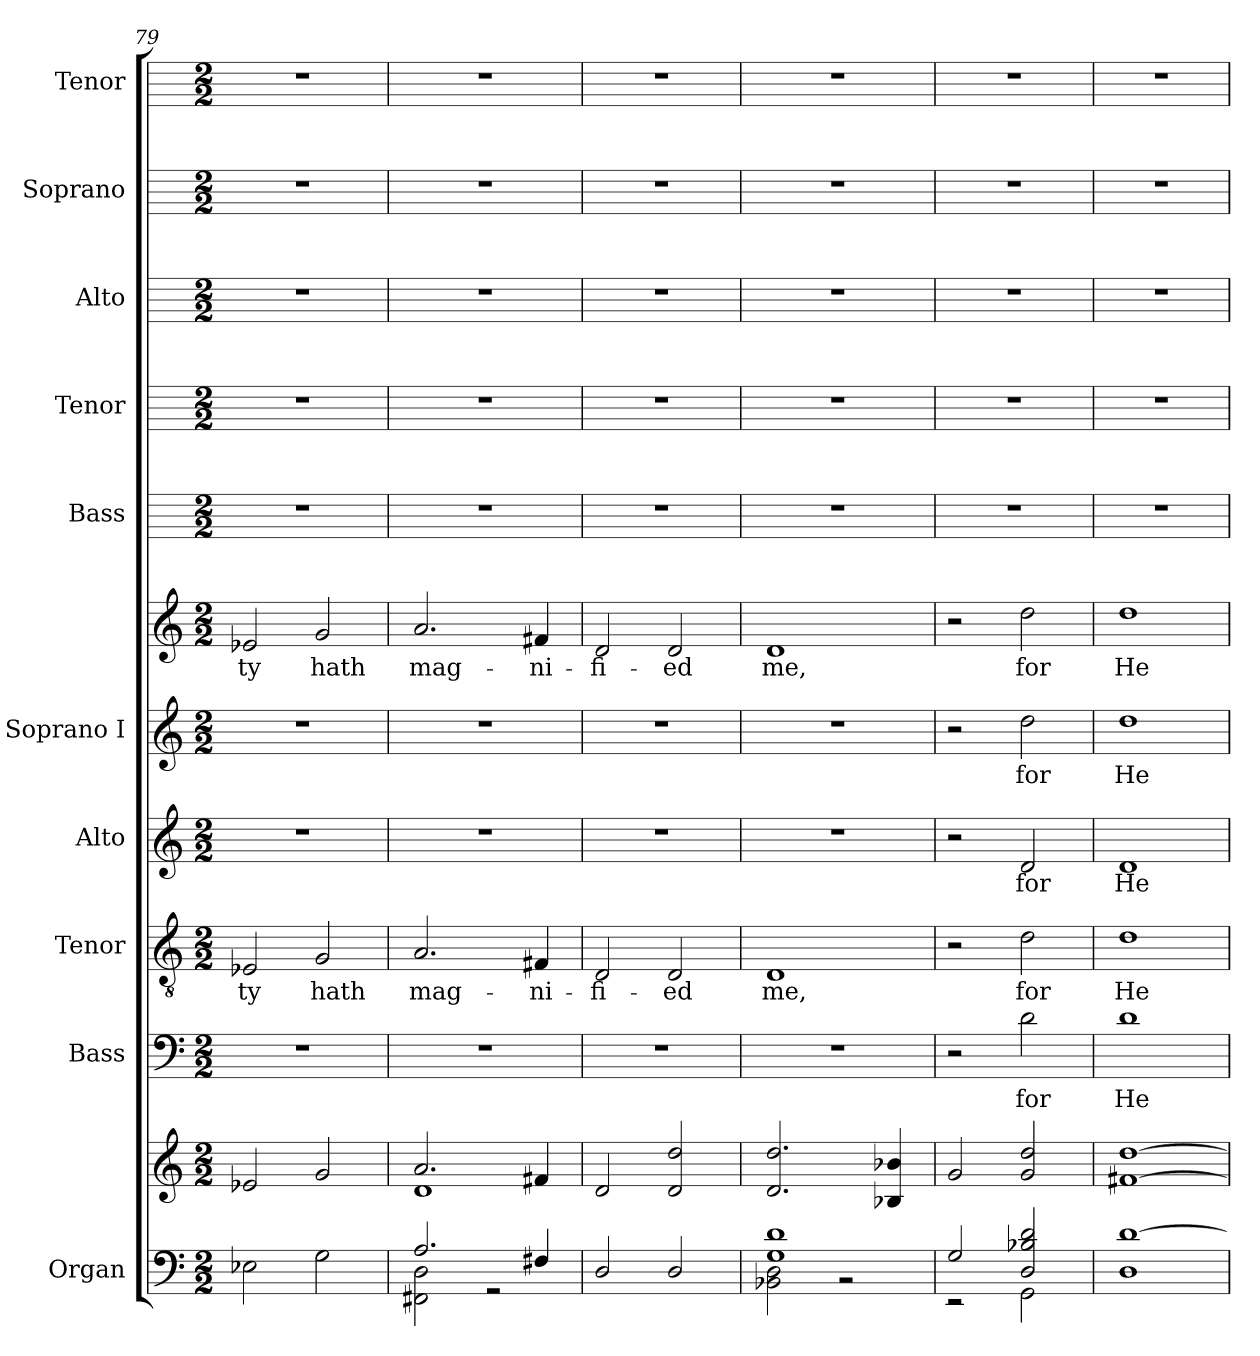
**kern	**kern	**kern	**text	**kern	**text	**kern	**text	**kern	**text	**kern	**text	**kern	**kern	**kern	**kern	**kern
*part10	*part10	*part9	*part9	*part8	*part8	*part7	*part7	*part6	*part6	*part6	*part6	*part5	*part4	*part3	*part2	*part1
*staff12	*staff11	*staff10	*staff10	*staff9	*staff9	*staff8	*staff8	*staff7	*staff7	*staff6	*staff6	*staff5	*staff4	*staff3	*staff2	*staff1
*I"Organ	*	*I"Bass	*	*I"Tenor	*	*I"Alto	*	*I"Soprano I	*	*	*	*I"Bass	*I"Tenor	*I"Alto	*I"Soprano	*I"Tenor
*I'Organ	*	*I'Bass	*	*I'Tenor	*	*I'Alto	*	*I'Soprano I	*	*	*	*I'Bass	*I'Tenor	*I'Alto	*I'Soprano	*I'Tenor
*clefF4	*clefG2	*clefF4	*	*clefGv2	*	*clefG2	*	*clefG2	*	*clefG2	*	*	*	*	*	*
*k[]	*k[]	*k[]	*	*k[]	*	*k[]	*	*k[]	*	*k[]	*	*	*	*	*	*
*C:	*C:	*C:	*	*C:	*	*C:	*	*C:	*	*C:	*	*	*	*	*	*
*M2/2	*M2/2	*M2/2	*	*M2/2	*	*M2/2	*	*M2/2	*	*M2/2	*	*M2/2	*M2/2	*M2/2	*M2/2	*M2/2
=79	=79	=79	=79	=79	=79	=79	=79	=79	=79	=79	=79	=79	=79	=79	=79	=79
*^	*^	*	*	*	*	*	*	*	*	*	*	*	*	*	*	*
!	!	!	!	!	!	!	!LO:LY:b	!	!	!	!	!	!LO:LY:b	!	!	!	!	!
2E-X\	1ryy	2e-X	2ryy	1r	.	2E-X	-ty	1r	.	1r	.	2e-X	-ty	1r	1r	1r	1r	1r
!	!	!	!	!	!	!	!LO:LY:b	!	!	!	!	!	!LO:LY:b	!	!	!	!	!
2G\	.	2g	2ryy	.	.	2G	hath	.	.	.	.	2g	hath	.	.	.	.	.
=80	=80	=80	=80	=80	=80	=80	=80	=80	=80	=80	=80	=80	=80	=80	=80	=80	=80	=80
!	!	!	!	!	!	!	!LO:LY:b	!	!	!	!	!	!LO:LY:b	!	!	!	!	!
2.A/	2FF#X\ 2D\	2.a	1d	1r	.	2.A	mag-	1r	.	1r	.	2.a	mag-	1r	1r	1r	1r	1r
.	2r	.	.	.	.	.	.	.	.	.	.	.	.	.	.	.	.	.
!	!	!	!	!	!	!	!LO:LY:b	!	!	!	!	!	!LO:LY:b	!	!	!	!	!
4F#X/	.	4f#X	.	.	.	4F#X	-ni-	.	.	.	.	4f#X	-ni-	.	.	.	.	.
=81	=81	=81	=81	=81	=81	=81	=81	=81	=81	=81	=81	=81	=81	=81	=81	=81	=81	=81
!	!	!	!	!	!	!	!LO:LY:b	!	!	!	!	!	!LO:LY:b	!	!	!	!	!
2D/	1ryy	2ryy	2d	1r	.	2D	-fi-	1r	.	1r	.	2d	-fi-	1r	1r	1r	1r	1r
!	!	!	!	!	!	!	!LO:LY:b	!	!	!	!	!	!LO:LY:b	!	!	!	!	!
2D/	.	2ryy	2d 2dd	.	.	2D	-ed	.	.	.	.	2d	-ed	.	.	.	.	.
=82	=82	=82	=82	=82	=82	=82	=82	=82	=82	=82	=82	=82	=82	=82	=82	=82	=82	=82
!	!	!	!	!	!	!	!LO:LY:b	!	!	!	!	!	!LO:LY:b	!	!	!	!	!
1G/ 1d/	2BB-X\ 2D\	2.d 2.dd	1ryy	1r	.	1D	me,	1r	.	1r	.	1d	me,	1r	1r	1r	1r	1r
.	2r	.	.	.	.	.	.	.	.	.	.	.	.	.	.	.	.	.
.	.	4B-X 4b-X	.	.	.	.	.	.	.	.	.	.	.	.	.	.	.	.
=83	=83	=83	=83	=83	=83	=83	=83	=83	=83	=83	=83	=83	=83	=83	=83	=83	=83	=83
2G/	2r	2g	1ryy	2r	.	2r	.	2r	.	2r	.	2r	.	1r	1r	1r	1r	1r
!	!	!	!	!	!LO:LY:b	!	!LO:LY:b	!	!LO:LY:b	!	!LO:LY:b	!	!LO:LY:b	!	!	!	!	!
2D/ 2B-X/ 2d/	2GG\	2g/ 2dd/	.	2d	for	2d	for	2d	for	2dd	for	2dd	for	.	.	.	.	.
=84	=84	=84	=84	=84	=84	=84	=84	=84	=84	=84	=84	=84	=84	=84	=84	=84	=84	=84
!	!	!	!	!	!LO:LY:b	!	!LO:LY:b	!	!LO:LY:b	!	!LO:LY:b	!	!LO:LY:b	!	!	!	!	!
[1d/	1D\	[1f#X [1dd	1ryy	1d	He	1d	He	1d	He	1dd	He	1dd	He	1r	1r	1r	1r	1r
*v	*v	*	*	*	*	*	*	*	*	*	*	*	*	*	*	*	*	*
*	*v	*v	*	*	*	*	*	*	*	*	*	*	*	*	*	*	*
=	=	=	=	=	=	=	=	=	=	=	=	=	=	=	=	=
*-	*-	*-	*-	*-	*-	*-	*-	*-	*-	*-	*-	*-	*-	*-	*-	*-
